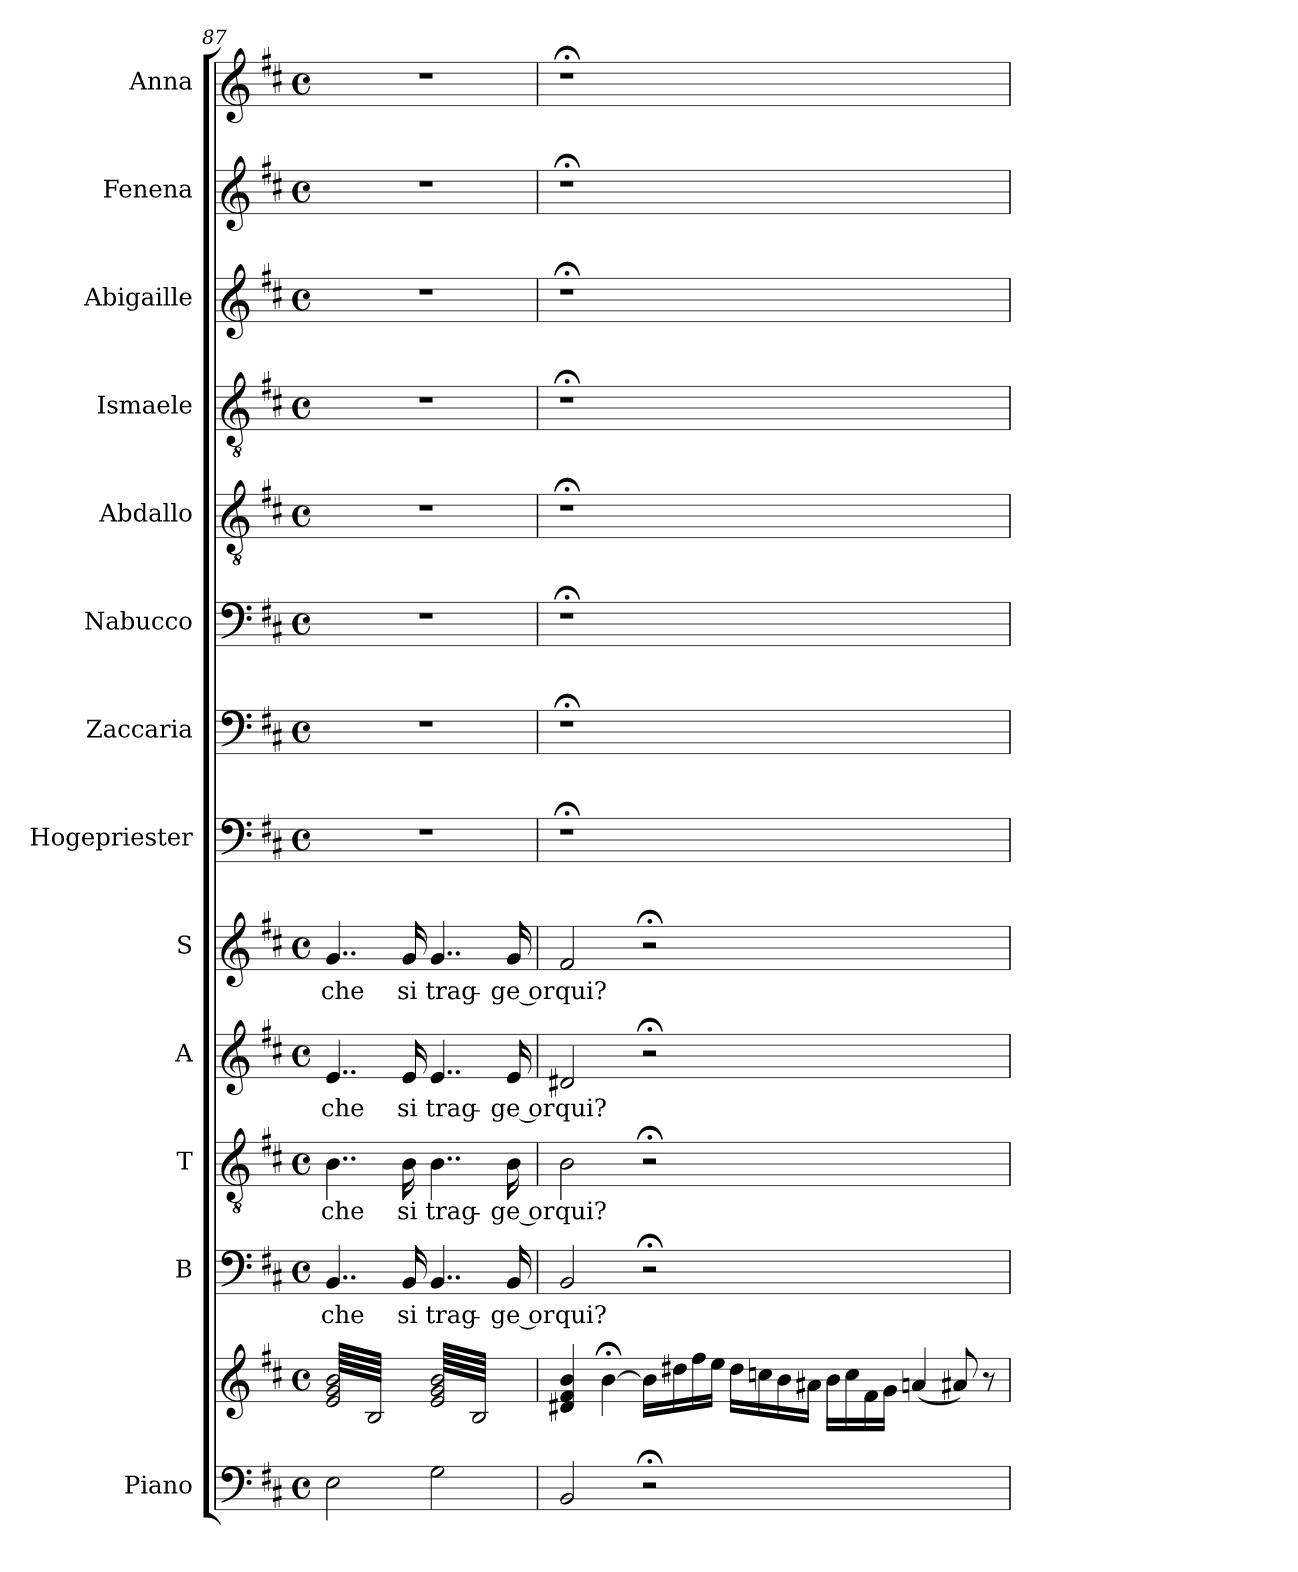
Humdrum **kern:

**kern	**kern	**kern	**text	**kern	**text	**kern	**text	**kern	**text	**kern	**kern	**kern	**kern	**kern	**kern	**kern	**kern
*part13	*part13	*part12	*part12	*part11	*part11	*part10	*part10	*part9	*part9	*part8	*part7	*part6	*part5	*part4	*part3	*part2	*part1
*staff14	*staff13	*staff12	*staff12	*staff11	*staff11	*staff10	*staff10	*staff9	*staff9	*staff8	*staff7	*staff6	*staff5	*staff4	*staff3	*staff2	*staff1
*I"Piano	*	*I"B	*	*I"T	*	*I"A	*	*I"S	*	*I"Hogepriester	*I"Zaccaria	*I"Nabucco	*I"Abdallo	*I"Ismaele	*I"Abigaille	*I"Fenena	*I"Anna
*I'Pno	*	*I'B	*	*I'T	*	*I'A	*	*I'S	*	*	*	*	*	*	*	*	*
*clefF4	*clefG2	*clefF4	*	*clefGv2	*	*clefG2	*	*clefG2	*	*clefF4	*clefF4	*clefF4	*clefGv2	*clefGv2	*clefG2	*clefG2	*clefG2
*k[f#c#]	*k[f#c#]	*k[f#c#]	*	*k[f#c#]	*	*k[f#c#]	*	*k[f#c#]	*	*k[f#c#]	*k[f#c#]	*k[f#c#]	*k[f#c#]	*k[f#c#]	*k[f#c#]	*k[f#c#]	*k[f#c#]
*M4/4	*M4/4	*M4/4	*	*M4/4	*	*M4/4	*	*M4/4	*	*M4/4	*M4/4	*M4/4	*M4/4	*M4/4	*M4/4	*M4/4	*M4/4
*met(c)	*met(c)	*met(c)	*	*met(c)	*	*met(c)	*	*met(c)	*	*met(c)	*met(c)	*met(c)	*met(c)	*met(c)	*met(c)	*met(c)	*met(c)
=87	=87	=87	=87	=87	=87	=87	=87	=87	=87	=87	=87	=87	=87	=87	=87	=87	=87
!	!	!	!LO:LY:b	!	!LO:LY:b	!	!LO:LY:b	!	!LO:LY:b	!	!	!	!	!	!	!	!
*	*tremolo	*	*	*	*	*	*	*	*	*	*	*	*	*	*	*	*
2E\	64e/ 64g/ 64b/LLLL	4..BB/	che	4..B\	che	4..e/	che	4..g/	che	1r	1r	1r	1r	1r	1r	1r	1r
.	64B/	.	.	.	.	.	.	.	.	.	.	.	.	.	.	.	.
.	64e/ 64g/ 64b/	.	.	.	.	.	.	.	.	.	.	.	.	.	.	.	.
.	64B/	.	.	.	.	.	.	.	.	.	.	.	.	.	.	.	.
.	64e/ 64g/ 64b/	.	.	.	.	.	.	.	.	.	.	.	.	.	.	.	.
.	64B/	.	.	.	.	.	.	.	.	.	.	.	.	.	.	.	.
.	64e/ 64g/ 64b/	.	.	.	.	.	.	.	.	.	.	.	.	.	.	.	.
.	64B/	.	.	.	.	.	.	.	.	.	.	.	.	.	.	.	.
.	64e/ 64g/ 64b/	.	.	.	.	.	.	.	.	.	.	.	.	.	.	.	.
.	64B/	.	.	.	.	.	.	.	.	.	.	.	.	.	.	.	.
.	64e/ 64g/ 64b/	.	.	.	.	.	.	.	.	.	.	.	.	.	.	.	.
.	64B/	.	.	.	.	.	.	.	.	.	.	.	.	.	.	.	.
.	64e/ 64g/ 64b/	.	.	.	.	.	.	.	.	.	.	.	.	.	.	.	.
.	64B/	.	.	.	.	.	.	.	.	.	.	.	.	.	.	.	.
.	64e/ 64g/ 64b/	.	.	.	.	.	.	.	.	.	.	.	.	.	.	.	.
.	64B/	.	.	.	.	.	.	.	.	.	.	.	.	.	.	.	.
.	64e/ 64g/ 64b/	.	.	.	.	.	.	.	.	.	.	.	.	.	.	.	.
.	64B/	.	.	.	.	.	.	.	.	.	.	.	.	.	.	.	.
.	64e/ 64g/ 64b/	.	.	.	.	.	.	.	.	.	.	.	.	.	.	.	.
.	64B/	.	.	.	.	.	.	.	.	.	.	.	.	.	.	.	.
.	64e/ 64g/ 64b/	.	.	.	.	.	.	.	.	.	.	.	.	.	.	.	.
.	64B/	.	.	.	.	.	.	.	.	.	.	.	.	.	.	.	.
.	64e/ 64g/ 64b/	.	.	.	.	.	.	.	.	.	.	.	.	.	.	.	.
.	64B/	.	.	.	.	.	.	.	.	.	.	.	.	.	.	.	.
.	64e/ 64g/ 64b/	.	.	.	.	.	.	.	.	.	.	.	.	.	.	.	.
.	64B/	.	.	.	.	.	.	.	.	.	.	.	.	.	.	.	.
.	64e/ 64g/ 64b/	.	.	.	.	.	.	.	.	.	.	.	.	.	.	.	.
.	64B/	.	.	.	.	.	.	.	.	.	.	.	.	.	.	.	.
!	!	!	!LO:LY:b	!	!LO:LY:b	!	!LO:LY:b	!	!LO:LY:b	!	!	!	!	!	!	!	!
.	64e/ 64g/ 64b/	16BB/	si	16B\	si	16e/	si	16g/	si	.	.	.	.	.	.	.	.
.	64B/	.	.	.	.	.	.	.	.	.	.	.	.	.	.	.	.
.	64e/ 64g/ 64b/	.	.	.	.	.	.	.	.	.	.	.	.	.	.	.	.
.	64B/JJJJ	.	.	.	.	.	.	.	.	.	.	.	.	.	.	.	.
!	!	!	!LO:LY:b	!	!LO:LY:b	!	!LO:LY:b	!	!LO:LY:b	!	!	!	!	!	!	!	!
2G\	64e/ 64g/ 64b/LLLL	4..BB/	trag-	4..B\	trag-	4..e/	trag-	4..g/	trag-	.	.	.	.	.	.	.	.
.	64B/	.	.	.	.	.	.	.	.	.	.	.	.	.	.	.	.
.	64e/ 64g/ 64b/	.	.	.	.	.	.	.	.	.	.	.	.	.	.	.	.
.	64B/	.	.	.	.	.	.	.	.	.	.	.	.	.	.	.	.
.	64e/ 64g/ 64b/	.	.	.	.	.	.	.	.	.	.	.	.	.	.	.	.
.	64B/	.	.	.	.	.	.	.	.	.	.	.	.	.	.	.	.
.	64e/ 64g/ 64b/	.	.	.	.	.	.	.	.	.	.	.	.	.	.	.	.
.	64B/	.	.	.	.	.	.	.	.	.	.	.	.	.	.	.	.
.	64e/ 64g/ 64b/	.	.	.	.	.	.	.	.	.	.	.	.	.	.	.	.
.	64B/	.	.	.	.	.	.	.	.	.	.	.	.	.	.	.	.
.	64e/ 64g/ 64b/	.	.	.	.	.	.	.	.	.	.	.	.	.	.	.	.
.	64B/	.	.	.	.	.	.	.	.	.	.	.	.	.	.	.	.
.	64e/ 64g/ 64b/	.	.	.	.	.	.	.	.	.	.	.	.	.	.	.	.
.	64B/	.	.	.	.	.	.	.	.	.	.	.	.	.	.	.	.
.	64e/ 64g/ 64b/	.	.	.	.	.	.	.	.	.	.	.	.	.	.	.	.
.	64B/	.	.	.	.	.	.	.	.	.	.	.	.	.	.	.	.
.	64e/ 64g/ 64b/	.	.	.	.	.	.	.	.	.	.	.	.	.	.	.	.
.	64B/	.	.	.	.	.	.	.	.	.	.	.	.	.	.	.	.
.	64e/ 64g/ 64b/	.	.	.	.	.	.	.	.	.	.	.	.	.	.	.	.
.	64B/	.	.	.	.	.	.	.	.	.	.	.	.	.	.	.	.
.	64e/ 64g/ 64b/	.	.	.	.	.	.	.	.	.	.	.	.	.	.	.	.
.	64B/	.	.	.	.	.	.	.	.	.	.	.	.	.	.	.	.
.	64e/ 64g/ 64b/	.	.	.	.	.	.	.	.	.	.	.	.	.	.	.	.
.	64B/	.	.	.	.	.	.	.	.	.	.	.	.	.	.	.	.
.	64e/ 64g/ 64b/	.	.	.	.	.	.	.	.	.	.	.	.	.	.	.	.
.	64B/	.	.	.	.	.	.	.	.	.	.	.	.	.	.	.	.
.	64e/ 64g/ 64b/	.	.	.	.	.	.	.	.	.	.	.	.	.	.	.	.
.	64B/	.	.	.	.	.	.	.	.	.	.	.	.	.	.	.	.
!	!	!	!LO:LY:b	!	!LO:LY:b	!	!LO:LY:b	!	!LO:LY:b	!	!	!	!	!	!	!	!
.	64e/ 64g/ 64b/	16BB/	-ge or	16B\	-ge or	16e/	-ge or	16g/	-ge or	.	.	.	.	.	.	.	.
.	64B/	.	.	.	.	.	.	.	.	.	.	.	.	.	.	.	.
.	64e/ 64g/ 64b/	.	.	.	.	.	.	.	.	.	.	.	.	.	.	.	.
.	64B/JJJJ	.	.	.	.	.	.	.	.	.	.	.	.	.	.	.	.
*	*Xtremolo	*	*	*	*	*	*	*	*	*	*	*	*	*	*	*	*
!!LO:PB:g=z
=88	=88	=88	=88	=88	=88	=88	=88	=88	=88	=88	=88	=88	=88	=88	=88	=88	=88
!	!	!	!LO:LY:b	!	!LO:LY:b	!	!LO:LY:b	!	!LO:LY:b	!	!	!	!	!	!	!	!
2BB/	4d#X/ 4f#/ 4b/	2BB/	qui?	2B\	qui?	2d#X/	qui?	2f#/	qui?	1r;<	1r;<	1r;<	1r;<	1r;<	1r;<	1r;<	1r;<
.	.	.	.	.	.	.	.	.	.	.	.	.	.	.	.	.	.
.	.	.	.	.	.	.	.	.	.	.	.	.	.	.	.	.	.
.	.	.	.	.	.	.	.	.	.	.	.	.	.	.	.	.	.
.	.	.	.	.	.	.	.	.	.	.	.	.	.	.	.	.	.
.	.	.	.	.	.	.	.	.	.	.	.	.	.	.	.	.	.
.	.	.	.	.	.	.	.	.	.	.	.	.	.	.	.	.	.
.	.	.	.	.	.	.	.	.	.	.	.	.	.	.	.	.	.
.	.	.	.	.	.	.	.	.	.	.	.	.	.	.	.	.	.
.	.	.	.	.	.	.	.	.	.	.	.	.	.	.	.	.	.
.	.	.	.	.	.	.	.	.	.	.	.	.	.	.	.	.	.
.	.	.	.	.	.	.	.	.	.	.	.	.	.	.	.	.	.
.	.	.	.	.	.	.	.	.	.	.	.	.	.	.	.	.	.
.	.	.	.	.	.	.	.	.	.	.	.	.	.	.	.	.	.
.	.	.	.	.	.	.	.	.	.	.	.	.	.	.	.	.	.
.	.	.	.	.	.	.	.	.	.	.	.	.	.	.	.	.	.
.	[4b;<\	.	.	.	.	.	.	.	.	.	.	.	.	.	.	.	.
2r;<	16b!\LL]	2r;<	.	2r;<	.	2r;<	.	2r;<	.	.	.	.	.	.	.	.	.
.	16dd#X!\	.	.	.	.	.	.	.	.	.	.	.	.	.	.	.	.
.	16ff#!\	.	.	.	.	.	.	.	.	.	.	.	.	.	.	.	.
.	16ee!\JJ	.	.	.	.	.	.	.	.	.	.	.	.	.	.	.	.
.	16dd#!\LL	.	.	.	.	.	.	.	.	.	.	.	.	.	.	.	.
.	16ccn!\	.	.	.	.	.	.	.	.	.	.	.	.	.	.	.	.
.	16b!\	.	.	.	.	.	.	.	.	.	.	.	.	.	.	.	.
.	16a#X!\JJ	.	.	.	.	.	.	.	.	.	.	.	.	.	.	.	.
2ryy	16b!\LL	2ryy	.	2ryy	.	2ryy	.	2ryy	.	2ryy	2ryy	2ryy	2ryy	2ryy	2ryy	2ryy	2ryy
.	16cc!\	.	.	.	.	.	.	.	.	.	.	.	.	.	.	.	.
.	16f#!\	.	.	.	.	.	.	.	.	.	.	.	.	.	.	.	.
.	16g!\JJ	.	.	.	.	.	.	.	.	.	.	.	.	.	.	.	.
.	(4an/	.	.	.	.	.	.	.	.	.	.	.	.	.	.	.	.
4ryy	8a#X/)	4ryy	.	4ryy	.	4ryy	.	4ryy	.	4ryy	4ryy	4ryy	4ryy	4ryy	4ryy	4ryy	4ryy
.	8r	.	.	.	.	.	.	.	.	.	.	.	.	.	.	.	.
=	=	=	=	=	=	=	=	=	=	=	=	=	=	=	=	=	=
*-	*-	*-	*-	*-	*-	*-	*-	*-	*-	*-	*-	*-	*-	*-	*-	*-	*-
